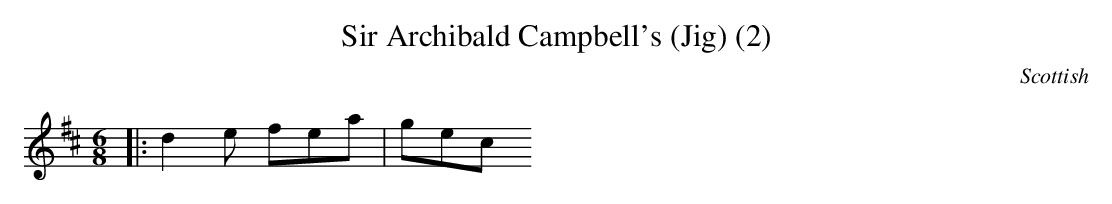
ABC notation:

X:1
T:Sir Archibald Campbell's (Jig) (2)
O:Scottish
M:6/8
L:1/8
K:D
|:d2e fea|gec....
